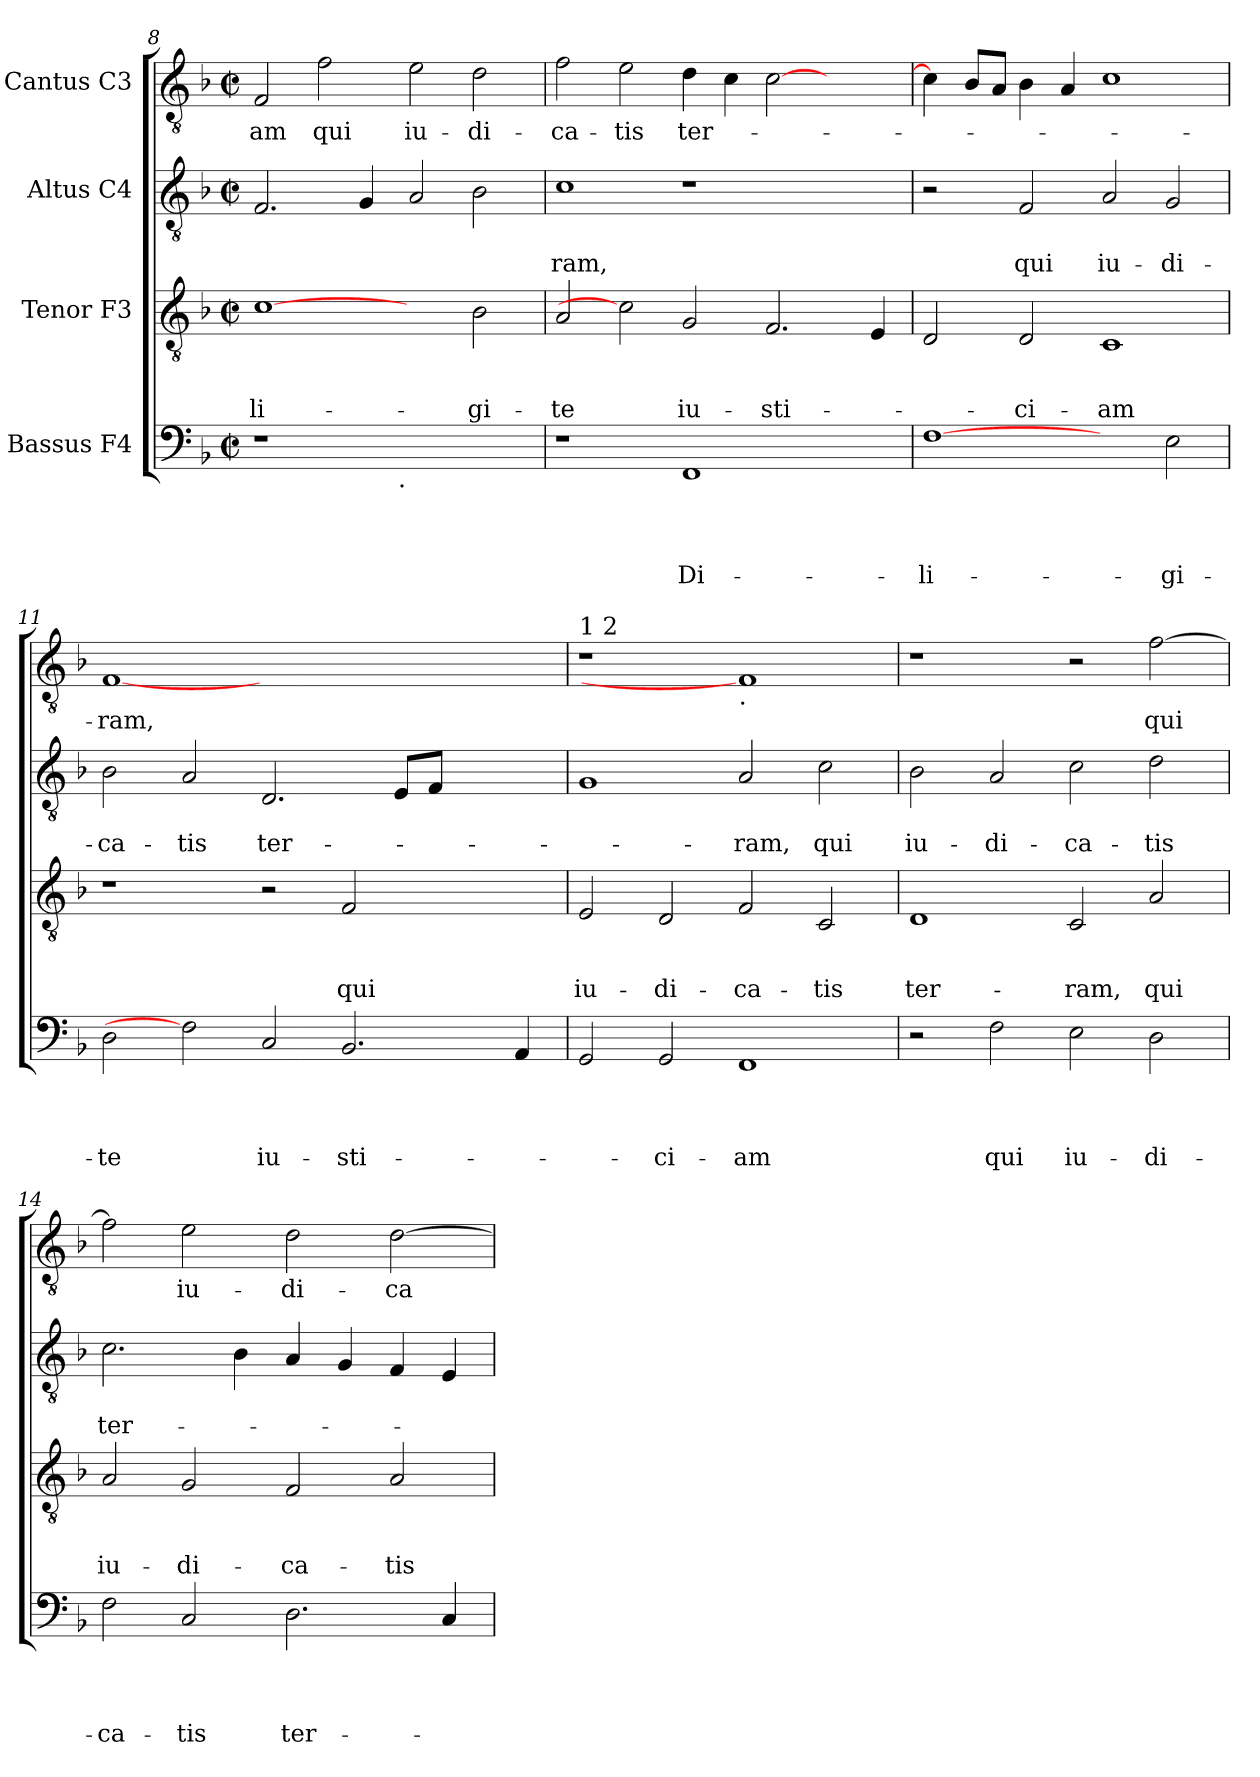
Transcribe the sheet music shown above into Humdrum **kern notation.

**kern	**text	**text	**text	**text	**kern	**text	**text	**text	**kern	**text	**text	**kern	**text
*part4	*part4	*part4	*part4	*part4	*part3	*part3	*part3	*part3	*part2	*part2	*part2	*part1	*part1
*staff4	*staff4	*staff4	*staff4	*staff4	*staff3	*staff3	*staff3	*staff3	*staff2	*staff2	*staff2	*staff1	*staff1
*I"Bassus F4	*	*	*	*	*I"Tenor F3	*	*	*	*I"Altus C4	*	*	*I"Cantus C3	*
*clefF4	*	*	*	*	*clefGv2	*	*	*	*clefGv2	*	*	*clefGv2	*
*k[b-]	*	*	*	*	*k[b-]	*	*	*	*k[b-]	*	*	*k[b-]	*
*F:	*	*	*	*	*F:	*	*	*	*F:	*	*	*F:	*
*M2/2	*	*	*	*	*M2/2	*	*	*	*M2/2	*	*	*M2/2	*
*met(c|)	*	*	*	*	*met(c|)	*	*	*	*met(c|)	*	*	*met(c|)	*
=8	=8	=8	=8	=8	=8	=8	=8	=8	=8	=8	=8	=8	=8
!	!	!	!	!	!	!	!	!LO:LY:b	!	!	!	!	!LO:LY:b
*^	*	*	*	*	*	*	*	*	*	*	*	*	*
1r	2ryy	.	.	.	.	[1c	.	.	-li-	2.F/	.	.	2F/	-am
!	!	!	!	!	!	!	!	!	!	!	!	!	!	!LO:LY:b
.	4...ryy	.	.	.	.	.	.	.	.	.	.	.	2f\	qui
.	.	.	.	.	.	.	.	.	.	4G/	.	.	.	.
!	!LO:TX:b:t=.	!	!	!	!	!	!	!	!	!	!	!	!	!
.	1ryy	.	.	.	.	.	.	.	.	.	.	.	.	.
!	!	!	!	!	!	!	!	!	!	!	!	!	!	!LO:LY:b
1ryy	.	.	.	.	.	2ryy	.	.	.	2A/	.	.	2e\	iu-
!	!	!	!	!	!	!	!	!	!LO:LY:b	!	!	!	!	!LO:LY:b
.	.	.	.	.	.	2B-\	.	.	-gi-	2B-\	.	.	2d\	-di-
.	32ryy	.	.	.	.	.	.	.	.	.	.	.	.	.
=9	=9	=9	=9	=9	=9	=9	=9	=9	=9	=9	=9	=9	=9	=9
!	!	!	!	!	!	!	!	!	!LO:LY:b	!	!	!LO:LY:b	!	!LO:LY:b
*v	*v	*	*	*	*	*	*	*	*	*	*	*	*	*
1r	.	.	.	.	2A/	.	.	-te	1c	.	-ram,	2f\	-ca-
!	!	!	!	!	!	!	!	!	!	!	!	!	!LO:LY:b
.	.	.	.	.	2c]	.	.	.	.	.	.	2e\	-tis
!	!	!	!	!LO:LY:b	!	!	!	!LO:LY:b	!	!	!	!	!LO:LY:b
1FF	.	.	.	Di-	2G/	.	.	iu-	1r	.	.	4d\	ter-
.	.	.	.	.	.	.	.	.	.	.	.	4c\	.
!	!	!	!	!	!	!	!	!LO:LY:b	!	!	!	!	!
.	.	.	.	.	2.F/	.	.	-sti-	.	.	.	[>2c\	.
2ryy	.	.	.	.	.	.	.	.	2ryy	.	.	2ryy	.
.	.	.	.	.	4E/	.	.	.	.	.	.	.	.
=10	=10	=10	=10	=10	=10	=10	=10	=10	=10	=10	=10	=10	=10
!	!	!	!	!LO:LY:b	!	!	!	!	!	!	!	!	!
[1F	.	.	.	-li-	2D/	.	.	.	2r	.	.	4c\]	.
.	.	.	.	.	.	.	.	.	.	.	.	8B-/L	.
.	.	.	.	.	.	.	.	.	.	.	.	8A/J	.
!	!	!	!	!	!	!	!	!LO:LY:b	!	!	!LO:LY:b	!	!
.	.	.	.	.	2D/	.	.	-ci-	2F/	.	qui	4B-\	.
.	.	.	.	.	.	.	.	.	.	.	.	4A/	.
!	!	!	!	!	!	!	!	!LO:LY:b	!	!	!LO:LY:b	!	!
2ryy	.	.	.	.	1C	.	.	-am	2A/	.	iu-	1c	.
!	!	!	!	!LO:LY:b	!	!	!	!	!	!	!LO:LY:b	!	!
2E\	.	.	.	-gi-	.	.	.	.	2G/	.	-di-	.	.
=11	=11	=11	=11	=11	=11	=11	=11	=11	=11	=11	=11	=11	=11
!	!	!	!	!LO:LY:b	!	!	!	!	!	!	!LO:LY:b	!	!LO:LY:b
2D\	.	.	.	-te	1r	.	.	.	2B-\	.	-ca-	[1F	-ram,
!	!	!	!	!	!	!	!	!	!	!	!LO:LY:b	!	!
2F]	.	.	.	.	.	.	.	.	2A/	.	-tis	.	.
!	!	!	!	!LO:LY:b	!	!	!	!	!	!	!LO:LY:b	!	!
2C/	.	.	.	iu-	2r	.	.	.	2.D/	.	ter-	1.ryy	.
!	!	!	!	!LO:LY:b	!	!	!	!LO:LY:b	!	!	!	!	!
2.BB-/	.	.	.	-sti-	2F/	.	.	qui	.	.	.	.	.
.	.	.	.	.	.	.	.	.	8E/L	.	.	.	.
.	.	.	.	.	.	.	.	.	8F/J	.	.	.	.
.	.	.	.	.	2ryy	.	.	.	2ryy	.	.	.	.
4AA/	.	.	.	.	.	.	.	.	.	.	.	.	.
!!LO:LB:g=z
=12	=12	=12	=12	=12	=12	=12	=12	=12	=12	=12	=12	=12	=12
!	!	!	!	!	!	!	!	!	!	!	!	!LO:TX:a:t=1 2	!
!	!	!	!	!	!	!	!	!LO:LY:b	!	!	!	!	!
2GG/	.	.	.	.	2E/	.	.	iu-	1G	.	.	1r	.
!	!	!	!	!LO:LY:b	!	!	!	!LO:LY:b	!	!	!	!	!
2GG/	.	.	.	-ci-	2D/	.	.	-di-	.	.	.	.	.
!	!	!	!	!	!	!	!	!	!	!	!	!LO:TX:b:t=.	!
!	!	!	!	!LO:LY:b	!	!	!	!LO:LY:b	!	!	!LO:LY:b	!	!
1FF	.	.	.	-am	2F/	.	.	-ca-	2A/	.	-ram,	1F]	.
!	!	!	!	!	!	!	!	!LO:LY:b	!	!	!LO:LY:b	!	!
.	.	.	.	.	2C/	.	.	-tis	2c\	.	qui	.	.
=13	=13	=13	=13	=13	=13	=13	=13	=13	=13	=13	=13	=13	=13
!	!	!	!	!	!	!	!	!LO:LY:b	!	!	!LO:LY:b	!	!
2r	.	.	.	.	1D	.	.	ter-	2B-\	.	iu-	1r	.
!	!	!	!	!LO:LY:b	!	!	!	!	!	!	!LO:LY:b	!	!
2F\	.	.	.	qui	.	.	.	.	2A/	.	-di-	.	.
!	!	!	!	!LO:LY:b	!	!	!	!LO:LY:b	!	!	!LO:LY:b	!	!
2E\	.	.	.	iu-	2C/	.	.	-ram,	2c\	.	-ca-	2r	.
!	!	!	!	!LO:LY:b	!	!	!	!LO:LY:b	!	!	!LO:LY:b	!	!LO:LY:b
2D\	.	.	.	-di-	2A/	.	.	qui	2d\	.	-tis	[>2f\	qui
=14	=14	=14	=14	=14	=14	=14	=14	=14	=14	=14	=14	=14	=14
!	!	!	!	!LO:LY:b	!	!	!	!LO:LY:b	!	!	!LO:LY:b	!	!
2F\	.	.	.	-ca-	2A/	.	.	iu-	2.c\	.	ter-	2f\]	.
!	!	!	!	!LO:LY:b	!	!	!	!LO:LY:b	!	!	!	!	!LO:LY:b
2C/	.	.	.	-tis	2G/	.	.	-di-	.	.	.	2e\	iu-
.	.	.	.	.	.	.	.	.	4B-\	.	.	.	.
!	!	!	!	!LO:LY:b	!	!	!	!LO:LY:b	!	!	!	!	!LO:LY:b
2.D\	.	.	.	ter-	2F/	.	.	-ca-	4A/	.	.	2d\	-di-
.	.	.	.	.	.	.	.	.	4G/	.	.	.	.
!	!	!	!	!	!	!	!	!LO:LY:b	!	!	!	!	!LO:LY:b
.	.	.	.	.	2A/	.	.	-tis	4F/	.	.	[>2d\	-ca-
4C/	.	.	.	.	.	.	.	.	4E/	.	.	.	.
=	=	=	=	=	=	=	=	=	=	=	=	=	=
*-	*-	*-	*-	*-	*-	*-	*-	*-	*-	*-	*-	*-	*-
